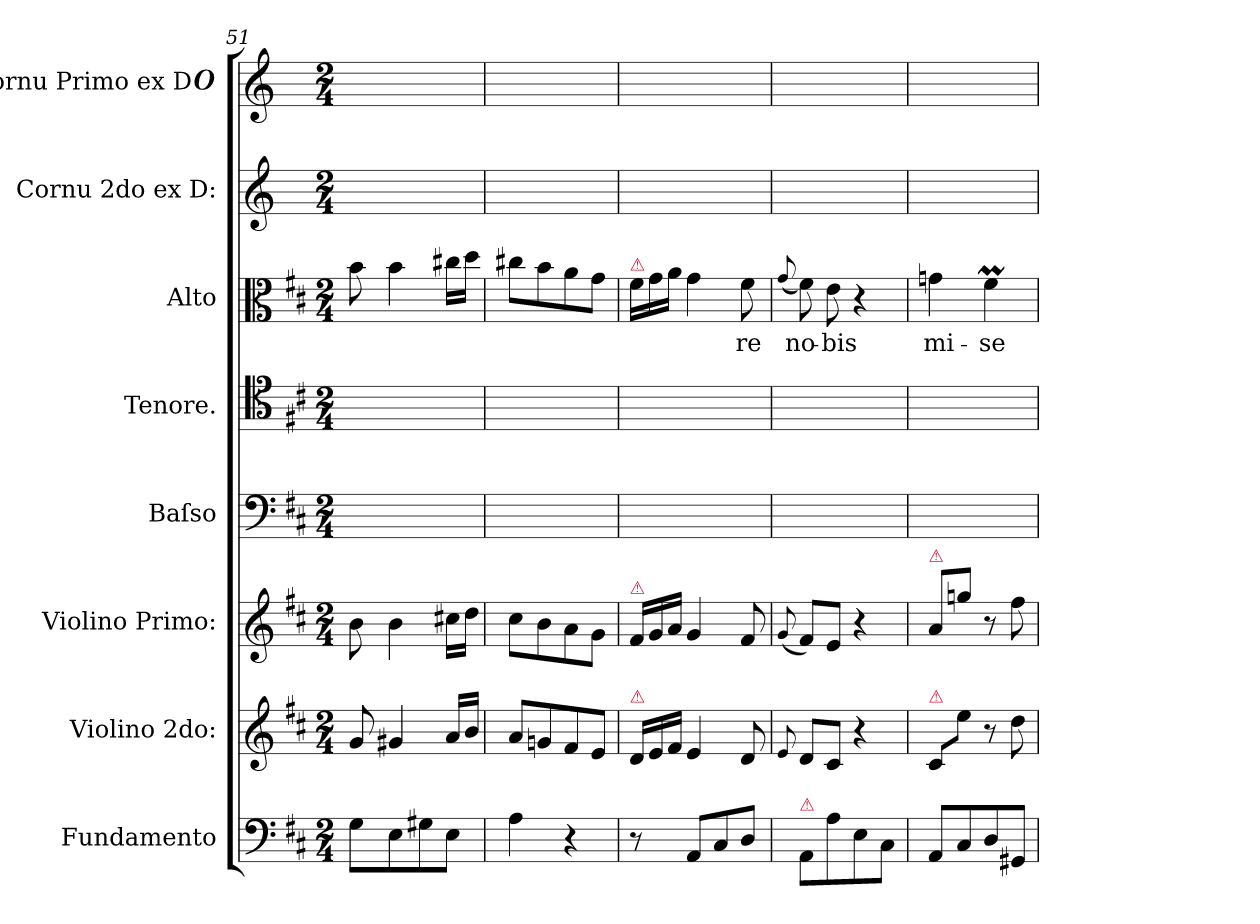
**kern	**kern	**kern	**kern	**kern	**kern	**text	**kern	**kern
*part8	*part7	*part6	*part5	*part4	*part3	*part3	*part2	*part1
*staff8	*staff7	*staff6	*staff5	*staff4	*staff3	*staff3	*staff2	*staff1
*I"Fundamento	*I"Violino 2do:	*I"Violino Primo:	*I"Baſso	*I"Tenore.	*I"Alto	*	*I"Cornu 2do ex D:	*I"Cornu Primo ex D#
*I'fund	*I'vl 2	*I'vl 1	*I'B	*I'T	*I'A	*	*I'cor 2	*I'cor 1
*clefF4	*clefG2	*clefG2	*clefF4	*clefC4	*clefC3	*	*clefG2	*clefG2
*	*	*	*	*	*	*	*ITrd6c10	*ITrd6c10
*k[f#c#]	*k[f#c#]	*k[f#c#]	*k[f#c#]	*k[f#c#]	*k[f#c#]	*	*k[f#c#]	*k[f#c#]
*M2/4	*M2/4	*M2/4	*M2/4	*M2/4	*M2/4	*	*M2/4	*M2/4
=51	=51	=51	=51	=51	=51	=51	=51	=51
8G\L	8g/	8b\	2ryy	2ryy	8b\	.	2ryy	2ryy
8E\	4g#X/	4b\	.	.	4b\	.	.	.
8G#X\	.	.	.	.	.	.	.	.
8E\J	16a/LL	16cc#X\LL	.	.	16cc#X\LL	.	.	.
.	16b/JJ	16dd\JJ	.	.	16dd\JJ	.	.	.
=52	=52	=52	=52	=52	=52	=52	=52	=52
4A\	8a/L	8cc#\L	2ryy	2ryy	8cc#X\L	.	2ryy	2ryy
.	8gn/	8b\	.	.	8b\	.	.	.
4r	8f#/	8a\	.	.	8a\	.	.	.
.	8e/J	8g\J	.	.	8g\J	.	.	.
=53	=53	=53	=53	=53	=53	=53	=53	=53
*	*Xtuplet	*Xtuplet	*	*	*Xtuplet	*	*	*
!	!	!	!	!	!LO:TX:a:color=crimson:t=⚠	!	!	!
!	!	!LO:TX:a:color=crimson:t=⚠	!	!	!	!	!	!
!	!LO:TX:a:color=crimson:t=⚠	!	!	!	!	!	!	!
8r	24d/LL	24f#/LL	2ryy	2ryy	24f#\LL	.	2ryy	2ryy
.	24e/	24g/	.	.	24g\	.	.	.
.	24f#/JJ	24a/JJ	.	.	24a\JJ	.	.	.
8AA/L	4e/	4g/	.	.	4g\	.	.	.
8C#/	.	.	.	.	.	.	.	.
8D/J	8d/	8f#/	.	.	8f#\	-re	.	.
=54	=54	=54	=54	=54	=54	=54	=54	=54
.	8qqe/	(8qqg/	.	.	(<8qqg/	.	.	.
!LO:TX:a:color=crimson:t=⚠	!	!	!	!	!	!	!	!
8AA/L	8d/L	8f#/L)	2ryy	2ryy	8f#\)	no-	2ryy	2ryy
8A\	8c#/J	8e/J	.	.	8e\	-bis	.	.
8E\	4r	4r	.	.	4r	.	.	.
8C#\J	.	.	.	.	.	.	.	.
=55	=55	=55	=55	=55	=55	=55	=55	=55
!	!	!LO:TX:a:color=crimson:t=⚠	!	!	!	!	!	!
!	!LO:TX:a:color=crimson:t=⚠	!	!	!	!	!	!	!
8AA/L	8c#/L	8a/L	2ryy	2ryy	4gn\	mi-	2ryy	2ryy
8C#/	8ee\J	8ggn\J	.	.	.	.	.	.
8D/	8r	8r	.	.	4f#m\	-se-	.	.
8GG#X/J	8dd\	8ff#\	.	.	.	.	.	.
=	=	=	=	=	=	=	=	=
*-	*-	*-	*-	*-	*-	*-	*-	*-
